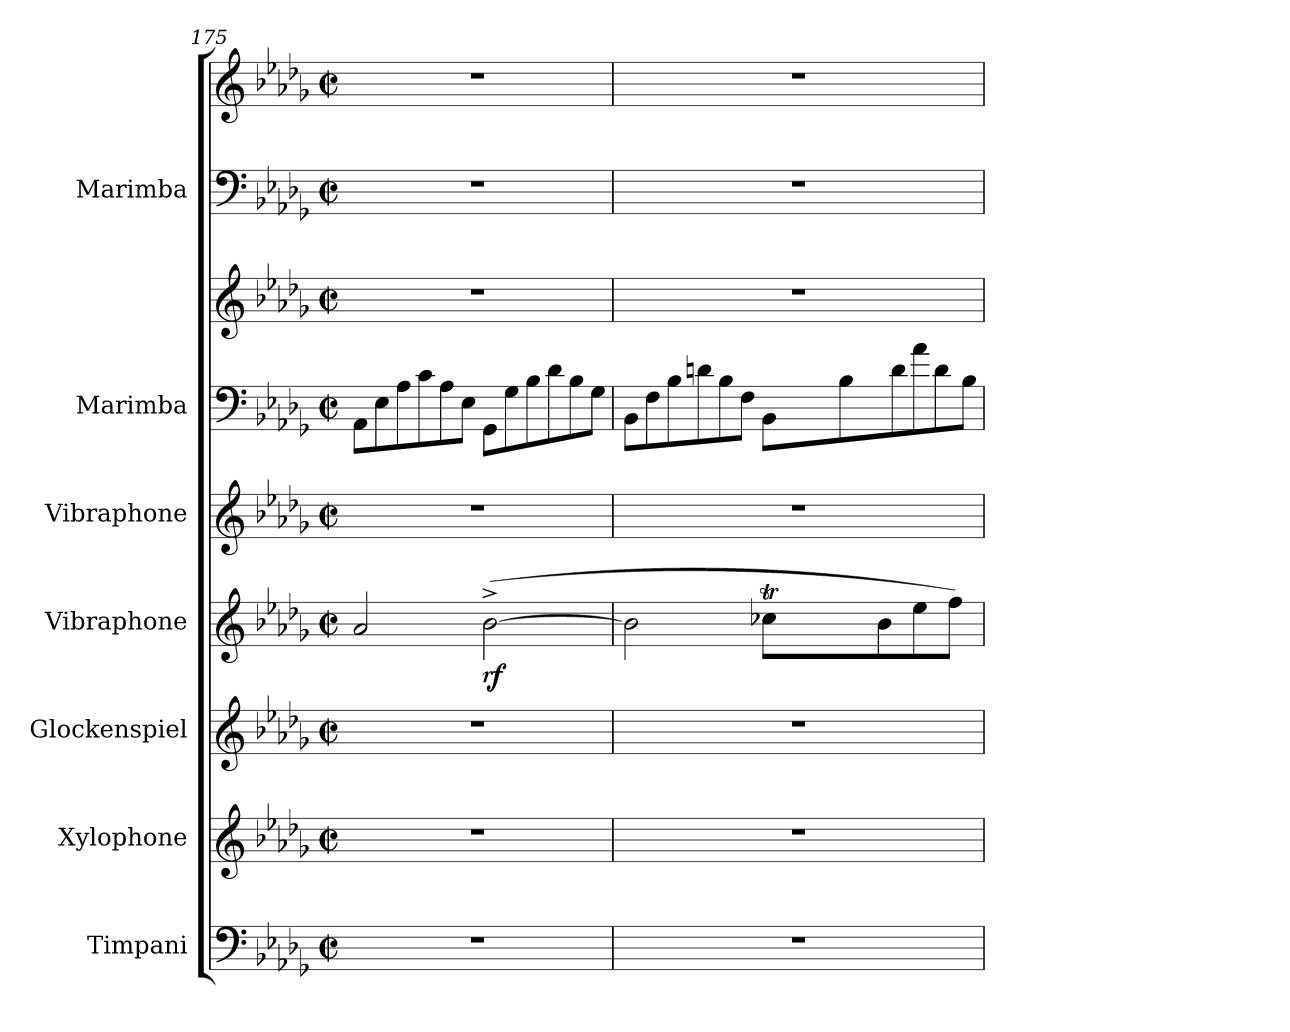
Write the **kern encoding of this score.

**kern	**kern	**kern	**kern	**dynam	**kern	**kern	**kern	**kern	**kern
*part7	*part6	*part5	*part4	*part4	*part3	*part2	*part2	*part1	*part1
*staff9	*staff8	*staff7	*staff6	*staff6	*staff5	*staff4	*staff3	*staff2	*staff1
*I"Timpani	*I"Xylophone	*I"Glockenspiel	*I"Vibraphone	*	*I"Vibraphone	*I"Marimba	*	*I"Marimba	*
*I'Timp.	*I'Xyl.	*I'Glk.	*I'Vib.	*	*I'Vib.	*I'Mrm.	*	*I'Mrm.	*
*clefF4	*clefG2	*clefG2	*clefG2	*	*clefG2	*clefF4	*clefG2	*clefF4	*clefG2
*	*ITrd-7c-12	*ITrd-14c-24	*	*	*	*	*	*	*
*k[b-e-a-d-g-]	*k[b-e-a-d-g-]	*k[b-e-a-d-g-]	*k[b-e-a-d-g-]	*	*k[b-e-a-d-g-]	*k[b-e-a-d-g-]	*k[b-e-a-d-g-]	*k[b-e-a-d-g-]	*k[b-e-a-d-g-]
*M2/2	*M2/2	*M2/2	*M2/2	*	*M2/2	*M2/2	*M2/2	*M2/2	*M2/2
*met(c|)	*met(c|)	*met(c|)	*met(c|)	*	*met(c|)	*met(c|)	*met(c|)	*met(c|)	*met(c|)
*	*	*	*	*	*	*Xtuplet	*	*	*
=175	=175	=175	=175	=175	=175	=175	=175	=175	=175
1r	1r	1r	2a-/	.	1r	12AA-\L	1r	1r	1r
.	.	.	.	.	.	12E-\	.	.	.
.	.	.	.	.	.	12A-\	.	.	.
.	.	.	.	.	.	12c\	.	.	.
.	.	.	.	.	.	12A-\	.	.	.
.	.	.	.	.	.	12E-\J	.	.	.
!	!	!	!	!LO:DY:b	!	!	!	!	!
.	.	.	(>[2b-^\	rf	.	12GG-\L	.	.	.
.	.	.	.	.	.	12G-\	.	.	.
.	.	.	.	.	.	12B-\	.	.	.
.	.	.	.	.	.	12d-\	.	.	.
.	.	.	.	.	.	12B-\	.	.	.
.	.	.	.	.	.	12G-\J	.	.	.
!!LO:PB:g=z
=176	=176	=176	=176	=176	=176	=176	=176	=176	=176
*	*	*	*^	*	*	*	*	*	*
1r	1r	1r	2b-\]	48%25ryy	.	1r	12BB-\L	1r	1r	1r
.	.	.	.	.	.	.	12F\	.	.	.
.	.	.	.	.	.	.	12B-\	.	.	.
.	.	.	.	.	.	.	12dn\	.	.	.
.	.	.	.	.	.	.	12B-\	.	.	.
.	.	.	.	.	.	.	12F\J	.	.	.
.	.	.	8cc-XT\L	.	.	.	12BB-\L	.	.	.
*	*	*	*	*Xtuplet	*	*	*	*	*	*
.	.	.	.	48dd-yy	.	.	.	.	.	.
.	.	.	.	48cc-yy	.	.	.	.	.	.
.	.	.	.	48dd-yy	.	.	.	.	.	.
.	.	.	.	48cc-yy	.	.	12B-\	.	.	.
.	.	.	.	48dd-yy	.	.	.	.	.	.
.	.	.	8b-\	4.ryy	.	.	.	.	.	.
.	.	.	.	.	.	.	12d\	.	.	.
.	.	.	8ee-\	.	.	.	12a-\	.	.	.
.	.	.	.	.	.	.	12d\	.	.	.
.	.	.	8ff\J)	.	.	.	.	.	.	.
.	.	.	.	.	.	.	12B-\J	.	.	.
*	*	*	*v	*v	*	*	*	*	*	*
=	=	=	=	=	=	=	=	=	=
*-	*-	*-	*-	*-	*-	*-	*-	*-	*-
